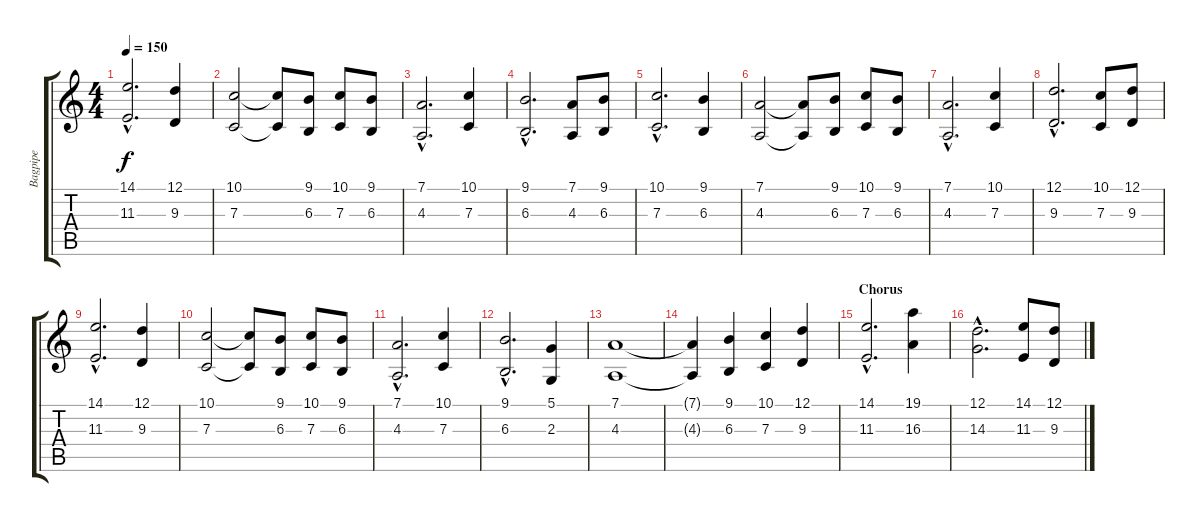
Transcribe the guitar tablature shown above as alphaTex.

\track ("Bagpipe" "Bagpipe") {instrument bagpipe}
\staff {score tabs}
\tuning (D4 A3 F3 C3 G2 C2) {hide}
\ts (4 4)
\tempo 150
\clef g2
\ks c
(14.1{hac} 11.3{hac}).2{d dy f} (12.1 9.3).4 |
(10.1 7.3).2 (10.1{t} 7.3{t}).8 (9.1 6.3).8 (10.1 7.3).8 (9.1 6.3).8 |
(7.1{hac} 4.3{hac}).2{d} (10.1 7.3).4 |
(9.1{hac} 6.3{hac}).2{d} (7.1 4.3).8 (9.1 6.3).8 |
(10.1{hac} 7.3{hac}).2{d} (9.1 6.3).4 |
(7.1 4.3).2 (7.1{t} 4.3{t}).8 (9.1 6.3).8 (10.1 7.3).8 (9.1 6.3).8 |
(7.1{hac} 4.3{hac}).2{d} (10.1 7.3).4 |
(12.1{hac} 9.3{hac}).2{d} (10.1 7.3).8 (12.1 9.3).8 |
(14.1{hac} 11.3{hac}).2{d} (12.1 9.3).4 |
(10.1 7.3).2 (10.1{t} 7.3{t}).8 (9.1 6.3).8 (10.1 7.3).8 (9.1 6.3).8 |
(7.1{hac} 4.3{hac}).2{d} (10.1 7.3).4 |
(9.1{hac} 6.3{hac}).2{d} (5.1 2.3).4 |
(7.1 4.3).1 |
(7.1{t} 4.3{t}).4 (9.1 6.3).4 (10.1 7.3).4 (12.1 9.3).4 |
\section ("" "Chorus")
(14.1{hac} 11.3{hac}).2{d} (19.1 16.3).4 |
(12.1{hac} 14.3{hac}).2{d} (14.1 11.3).8 (12.1 9.3).8
